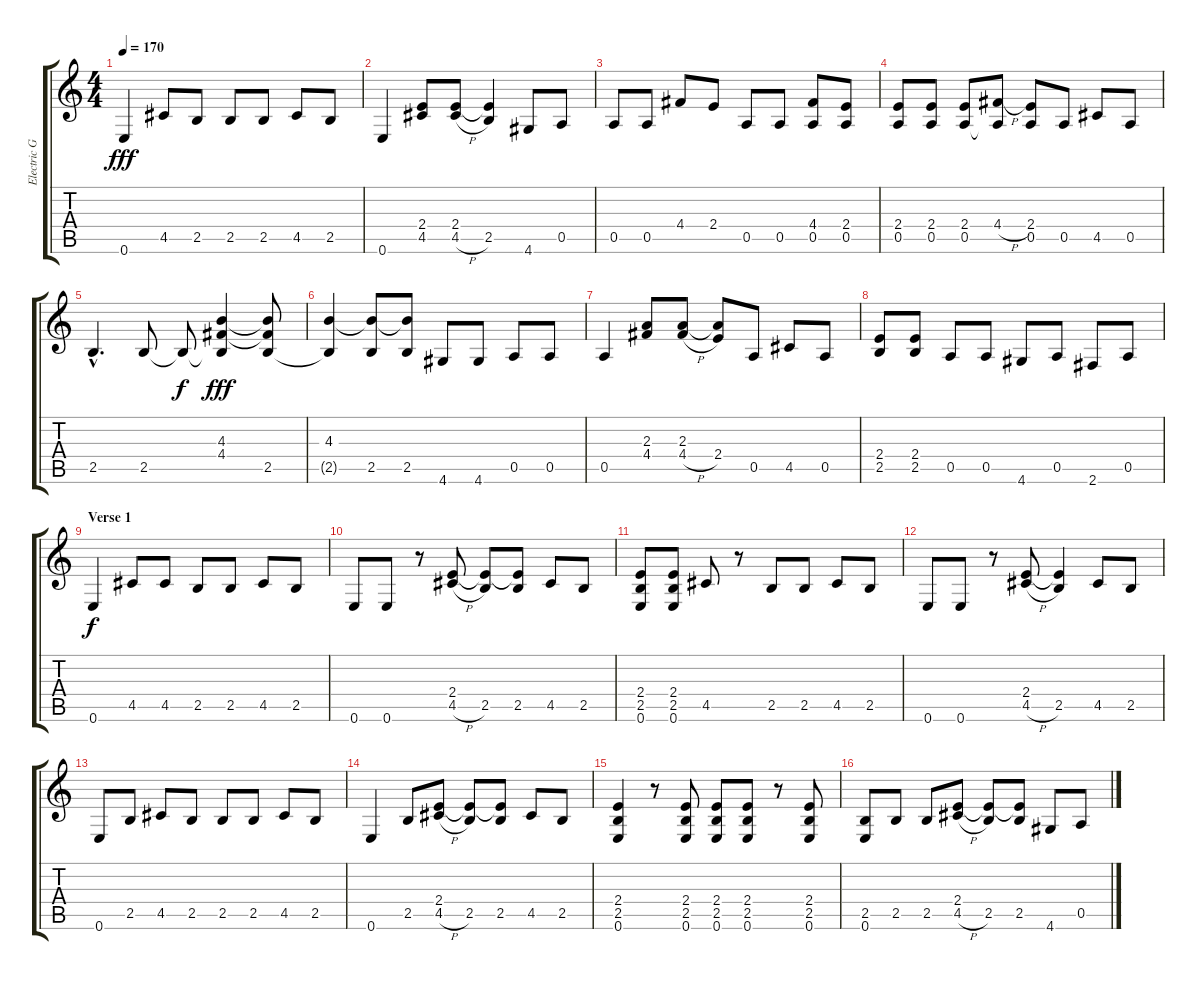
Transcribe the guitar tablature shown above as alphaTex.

\track ("Electric Guitar 1" "Electric G") {instrument electricguitarclean}
\staff {score tabs}
\tuning (E4 B3 G3 D3 A2 E2) {hide}
\ts (4 4)
\tempo 170
\clef g2
\ks c
0.6.4{dy fff} 4.5.8 2.5.8 2.5.8 2.5.8 4.5.8 2.5.8 |
0.6.4 (2.4 4.5).8 (2.4 4.5{h}).8 (2.4{t} 2.5).4 4.6.8 0.5.8 |
0.5.8 0.5.8 4.4.8 2.4.8 0.5.8 0.5.8 (4.4 0.5).8 (2.4 0.5).8 |
(2.4 0.5).8 (2.4 0.5).8 (2.4 0.5).8 (4.4{h} 0.5{t}).8 (2.4 0.5).8 0.5.8 4.5.8 0.5.8 |
2.5{hac}.4{d} 2.5.8 2.5{t}.8{dy f} (4.3 4.4 2.5{t}).4{dy fff} (4.3{t} 4.4{t} 2.5).8 |
(4.3 2.5{t}).4 (4.3{t} 2.5).8 (4.3{t} 2.5).8 4.6.8 4.6.8 0.5.8 0.5.8 |
0.5.4 (2.3 4.4).8 (2.3 4.4{h}).8 (2.3{t} 2.4).8 0.5.8 4.5.8 0.5.8 |
(2.4 2.5).8 (2.4 2.5).8 0.5.8 0.5.8 4.6.8 0.5.8 2.6.8 0.5.8 |
\section ("" "Verse 1")
0.6.4{dy f} 4.5.8 4.5.8 2.5.8 2.5.8 4.5.8 2.5.8 |
0.6.8 0.6.8 r.8 (2.4 4.5{h}).8 (2.4{t} 2.5).8 (2.4{t} 2.5).8 4.5.8 2.5.8 |
(2.4 2.5 0.6).8 (2.4 2.5 0.6).8 4.5.8 r.8 2.5.8 2.5.8 4.5.8 2.5.8 |
0.6.8 0.6.8 r.8 (2.4 4.5{h}).8 (2.4{t} 2.5).4 4.5.8 2.5.8 |
0.6.8 2.5.8 4.5.8 2.5.8 2.5.8 2.5.8 4.5.8 2.5.8 |
0.6.4 2.5.8 (2.4 4.5{h}).8 (2.4{t} 2.5).8 (2.4{t} 2.5).8 4.5.8 2.5.8 |
(2.4 2.5 0.6).4 r.8 (2.4 2.5 0.6).8 (2.4 2.5 0.6).8 (2.4 2.5 0.6).8 r.8 (2.4 2.5 0.6).8 |
(2.5 0.6).8 2.5.8 2.5.8 (2.4 4.5{h}).8 (2.4{t} 2.5).8 (2.4{t} 2.5).8 4.6.8 0.5.8
